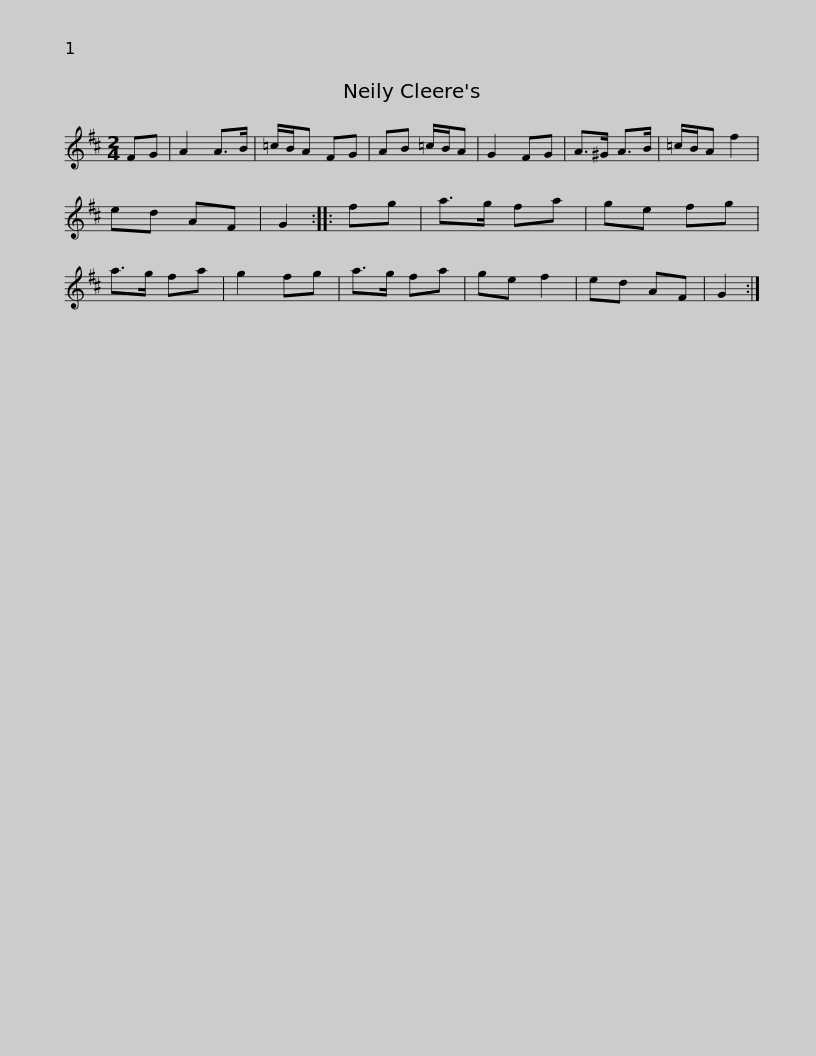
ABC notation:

X:1
L:1/8
M:2/4
I:linebreak $
K:D
V:1 treble
V:1
 FG | A2 A>B | =c/B/A FG | AB =c/B/A | G2 FG | %5
 A>^G A>B | =c/B/A f2 | ed AF | G2 :: fg | %10
 a>g fa |$ ge fg | a>g fa | g2 fg | a>g fa | %15
 ge f2 | ed AF | G2 :| %18
